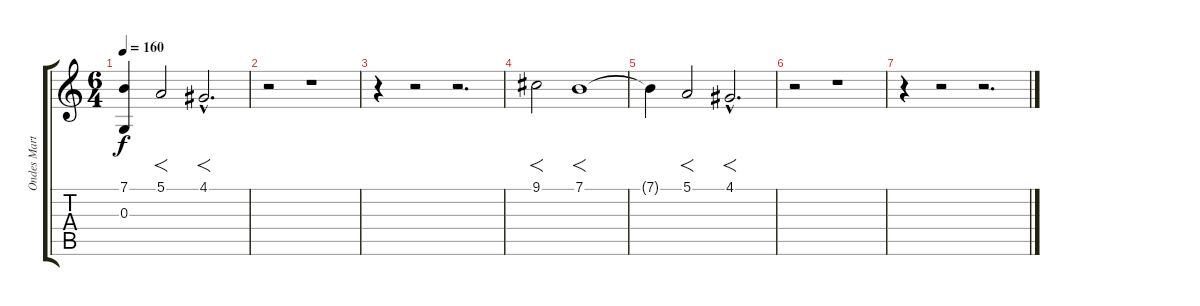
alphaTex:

\track ("Ondes Martenot - Jonny Greenwood" "Ondes Mart") {instrument piccolo}
\staff {score tabs}
\tuning (E4 B3 G3 D3 A2 E2) {hide}
\ts (6 4)
\tempo 160
\clef g2
\ks c
(7.1{t} 0.3).4{dy f} 5.1.2{f} 4.1{hac}.2{f d} |
r.2 r.1 |
r.4 r.2 r.2{d} |
9.1.2{f} 7.1.1{f} |
7.1{t}.4 5.1.2{f} 4.1{hac}.2{f d} |
r.2 r.1 |
r.4 r.2 r.2{d}
